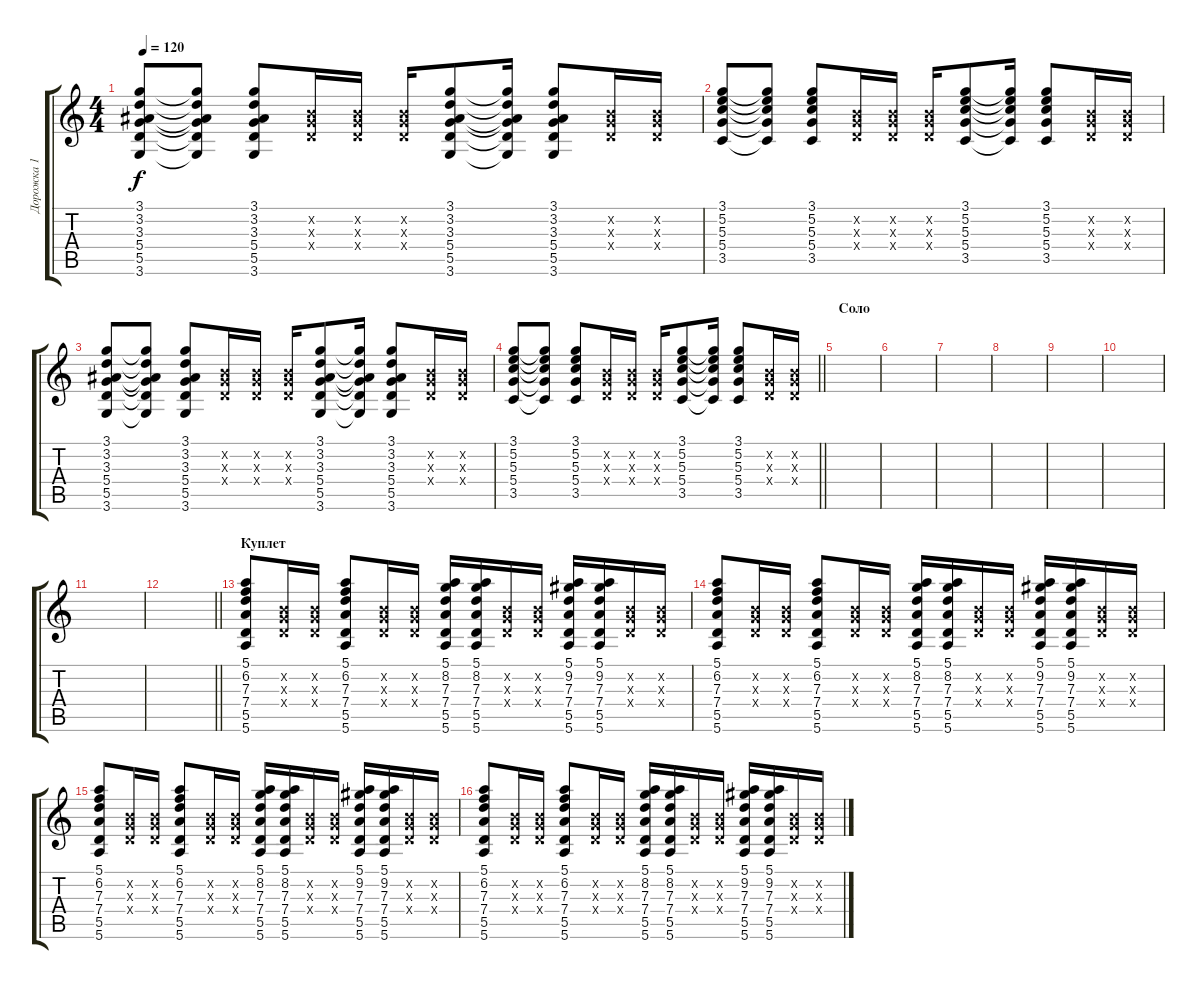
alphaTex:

\track ("Дорожка 1" "Дорожка 1") {instrument electricguitarclean}
\staff {score tabs}
\tuning (E4 B3 G3 D3 A2 E2) {hide}
\ts (4 4)
\tempo 120
\clef g2
\ks c
(3.1 3.2 3.3 5.4 5.5 3.6).8{dy f} (3.1{t} 3.2{t} 3.3{t} 5.4{t} 5.5{t} 3.6{t}).8 (3.1 3.2 3.3 5.4 5.5 3.6).8 (0.2{x} 0.3{x} 0.4{x}).16 (0.2{x} 0.3{x} 0.4{x}).16 (0.2{x} 0.3{x} 0.4{x}).16 (3.1 3.2 3.3 5.4 5.5 3.6).8 (3.1{t} 3.2{t} 3.3{t} 5.4{t} 5.5{t} 3.6{t}).16 (3.1 3.2 3.3 5.4 5.5 3.6).8 (0.2{x} 0.3{x} 0.4{x}).16 (0.2{x} 0.3{x} 0.4{x}).16 |
(3.1 5.2 5.3 5.4 3.5).8 (3.1{t} 5.2{t} 5.3{t} 5.4{t} 3.5{t}).8 (3.1 5.2 5.3 5.4 3.5).8 (0.2{x} 0.3{x} 0.4{x}).16 (0.2{x} 0.3{x} 0.4{x}).16 (0.2{x} 0.3{x} 0.4{x}).16 (3.1 5.2 5.3 5.4 3.5).8 (3.1{t} 5.2{t} 5.3{t} 5.4{t} 3.5{t}).16 (3.1 5.2 5.3 5.4 3.5).8 (0.2{x} 0.3{x} 0.4{x}).16 (0.2{x} 0.3{x} 0.4{x}).16 |
(3.1 3.2 3.3 5.4 5.5 3.6).8 (3.1{t} 3.2{t} 3.3{t} 5.4{t} 5.5{t} 3.6{t}).8 (3.1 3.2 3.3 5.4 5.5 3.6).8 (0.2{x} 0.3{x} 0.4{x}).16 (0.2{x} 0.3{x} 0.4{x}).16 (0.2{x} 0.3{x} 0.4{x}).16 (3.1 3.2 3.3 5.4 5.5 3.6).8 (3.1{t} 3.2{t} 3.3{t} 5.4{t} 5.5{t} 3.6{t}).16 (3.1 3.2 3.3 5.4 5.5 3.6).8 (0.2{x} 0.3{x} 0.4{x}).16 (0.2{x} 0.3{x} 0.4{x}).16 |
\barLineRight lightlight
(3.1 5.2 5.3 5.4 3.5).8 (3.1{t} 5.2{t} 5.3{t} 5.4{t} 3.5{t}).8 (3.1 5.2 5.3 5.4 3.5).8 (0.2{x} 0.3{x} 0.4{x}).16 (0.2{x} 0.3{x} 0.4{x}).16 (0.2{x} 0.3{x} 0.4{x}).16 (3.1 5.2 5.3 5.4 3.5).8 (3.1{t} 5.2{t} 5.3{t} 5.4{t} 3.5{t}).16 (3.1 5.2 5.3 5.4 3.5).8 (0.2{x} 0.3{x} 0.4{x}).16 (0.2{x} 0.3{x} 0.4{x}).16 |
\section ("" "Соло")
|
|
|
|
|
|
|
\barLineRight lightlight
|
\section ("" "Куплет")
(5.1 6.2 7.3 7.4 5.5 5.6).8{volume 3} (0.2{x} 0.3{x} 0.4{x}).16 (0.2{x} 0.3{x} 0.4{x}).16 (5.1 6.2 7.3 7.4 5.5 5.6).8 (0.2{x} 0.3{x} 0.4{x}).16 (0.2{x} 0.3{x} 0.4{x}).16 (5.1 8.2 7.3 7.4 5.5 5.6).16 (5.1 8.2 7.3 7.4 5.5 5.6).16 (0.2{x} 0.3{x} 0.4{x}).16 (0.2{x} 0.3{x} 0.4{x}).16 (5.1 9.2 7.3 7.4 5.5 5.6).16 (5.1 9.2 7.3 7.4 5.5 5.6).16 (0.2{x} 0.3{x} 0.4{x}).16 (0.2{x} 0.3{x} 0.4{x}).16 |
(5.1 6.2 7.3 7.4 5.5 5.6).8 (0.2{x} 0.3{x} 0.4{x}).16 (0.2{x} 0.3{x} 0.4{x}).16 (5.1 6.2 7.3 7.4 5.5 5.6).8 (0.2{x} 0.3{x} 0.4{x}).16 (0.2{x} 0.3{x} 0.4{x}).16 (5.1 8.2 7.3 7.4 5.5 5.6).16 (5.1 8.2 7.3 7.4 5.5 5.6).16 (0.2{x} 0.3{x} 0.4{x}).16 (0.2{x} 0.3{x} 0.4{x}).16 (5.1 9.2 7.3 7.4 5.5 5.6).16 (5.1 9.2 7.3 7.4 5.5 5.6).16 (0.2{x} 0.3{x} 0.4{x}).16 (0.2{x} 0.3{x} 0.4{x}).16 |
(5.1 6.2 7.3 7.4 5.5 5.6).8 (0.2{x} 0.3{x} 0.4{x}).16 (0.2{x} 0.3{x} 0.4{x}).16 (5.1 6.2 7.3 7.4 5.5 5.6).8 (0.2{x} 0.3{x} 0.4{x}).16 (0.2{x} 0.3{x} 0.4{x}).16 (5.1 8.2 7.3 7.4 5.5 5.6).16 (5.1 8.2 7.3 7.4 5.5 5.6).16 (0.2{x} 0.3{x} 0.4{x}).16 (0.2{x} 0.3{x} 0.4{x}).16 (5.1 9.2 7.3 7.4 5.5 5.6).16 (5.1 9.2 7.3 7.4 5.5 5.6).16 (0.2{x} 0.3{x} 0.4{x}).16 (0.2{x} 0.3{x} 0.4{x}).16 |
(5.1 6.2 7.3 7.4 5.5 5.6).8 (0.2{x} 0.3{x} 0.4{x}).16 (0.2{x} 0.3{x} 0.4{x}).16 (5.1 6.2 7.3 7.4 5.5 5.6).8 (0.2{x} 0.3{x} 0.4{x}).16 (0.2{x} 0.3{x} 0.4{x}).16 (5.1 8.2 7.3 7.4 5.5 5.6).16 (5.1 8.2 7.3 7.4 5.5 5.6).16 (0.2{x} 0.3{x} 0.4{x}).16 (0.2{x} 0.3{x} 0.4{x}).16 (5.1 9.2 7.3 7.4 5.5 5.6).16 (5.1 9.2 7.3 7.4 5.5 5.6).16 (0.2{x} 0.3{x} 0.4{x}).16 (0.2{x} 0.3{x} 0.4{x}).16
